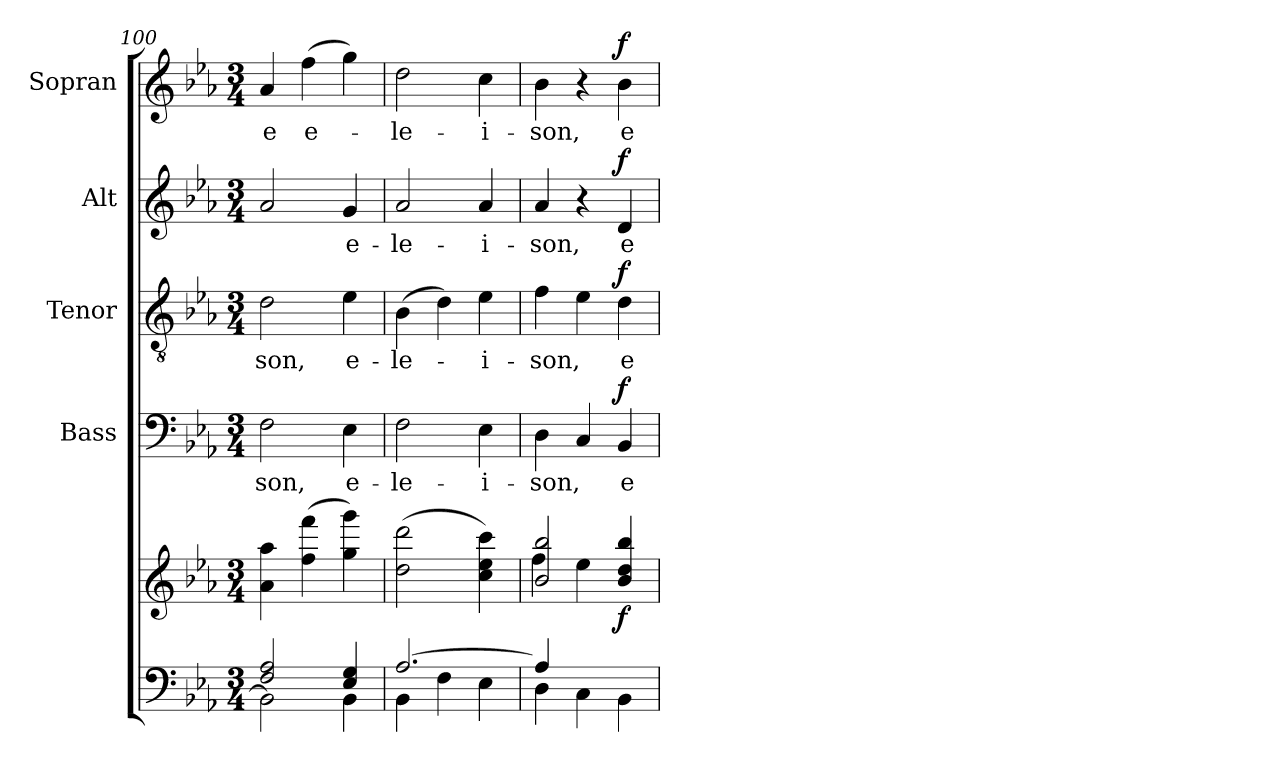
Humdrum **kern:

**kern	**kern	**dynam	**kern	**text	**dynam	**kern	**text	**dynam	**kern	**text	**dynam	**kern	**text	**dynam
*part5	*part5	*part5	*part4	*part4	*part4	*part3	*part3	*part3	*part2	*part2	*part2	*part1	*part1	*part1
*staff6	*staff5	*staff5/6	*staff4	*staff4	*staff4	*staff3	*staff3	*staff3	*staff2	*staff2	*staff2	*staff1	*staff1	*staff1
*	*	*	*I"Bass	*	*	*I"Tenor	*	*	*I"Alt	*	*	*I"Sopran	*	*
*	*	*	*I'B.	*	*	*I'T.	*	*	*I'A.	*	*	*I'S.	*	*
*clefF4	*clefG2	*	*clefF4	*	*	*clefGv2	*	*	*clefG2	*	*	*clefG2	*	*
*k[b-e-a-]	*k[b-e-a-]	*	*k[b-e-a-]	*	*	*k[b-e-a-]	*	*	*k[b-e-a-]	*	*	*k[b-e-a-]	*	*
*E-:	*E-:	*	*E-:	*	*	*E-:	*	*	*E-:	*	*	*E-:	*	*
*M3/4	*M3/4	*	*M3/4	*	*	*M3/4	*	*	*M3/4	*	*	*M3/4	*	*
=100	=100	=100	=100	=100	=100	=100	=100	=100	=100	=100	=100	=100	=100	=100
*^	*	*	*	*	*	*	*	*	*	*	*	*	*	*
!	!	!	!	!	!LO:LY:b	!	!	!LO:LY:b	!	!	!	!	!	!LO:LY:b	!
2F/ 2A-/	2BB-\]	4a-\ 4aa-\	.	2F\	-son,	.	2d\	-son,	.	2a-/	.	.	4a-/	-e	.
!	!	!	!	!	!	!	!	!	!	!	!	!	!	!LO:LY:b	!
.	.	(>4ff\ 4fff\	.	.	.	.	.	.	.	.	.	.	(>4ff\	e-	.
!	!	!	!	!	!LO:LY:b	!	!	!LO:LY:b	!	!	!LO:LY:b	!	!	!	!
4E-/ 4G/	4BB-\	4gg\ 4ggg\)	.	4E-\	e-	.	4e-\	e-	.	4g/	e-	.	4gg\)	.	.
=101	=101	=101	=101	=101	=101	=101	=101	=101	=101	=101	=101	=101	=101	=101	=101
!	!	!	!	!	!LO:LY:b	!	!	!LO:LY:b	!	!	!LO:LY:b	!	!	!LO:LY:b	!
[>2.A-/	4BB-\	(>2dd\ 2ddd\	.	2F\	-le-	.	(>4B-\	-le-	.	2a-/	-le-	.	2dd\	-le-	.
.	4F\	.	.	.	.	.	4d\)	.	.	.	.	.	.	.	.
!	!	!	!	!	!LO:LY:b	!	!	!LO:LY:b	!	!	!LO:LY:b	!	!	!LO:LY:b	!
.	4E-\	4cc\ 4ee-\ 4ccc\)	.	4E-\	-i-	.	4e-\	-i-	.	4a-/	-i-	.	4cc\	-i-	.
=102	=102	=102	=102	=102	=102	=102	=102	=102	=102	=102	=102	=102	=102	=102	=102
*	*	*^	*	*	*	*	*	*	*	*	*	*	*	*	*
!	!	!	!	!	!	!LO:LY:b	!	!	!LO:LY:b	!	!	!LO:LY:b	!	!	!LO:LY:b	!
4A-/]	4D\	2b-/ 2bb-/	4ff\	.	4D\	-son,	.	4f\	-son,	.	4a-/	-son,	.	4b-\	-son,	.
2ryy	4C\	.	4ee-\	.	4C/	.	.	4e-\	.	.	4r	.	.	4r	.	.
!	!	!	!	!LO:DY:b	!	!LO:LY:b	!LO:DY:a	!	!LO:LY:b	!LO:DY:a	!	!LO:LY:b	!LO:DY:a	!	!LO:LY:b	!LO:DY:a
.	4BB-\	4b-/ 4dd/ 4bb-/	4ryy	f	4BB-/	e-	f	4d\	e-	f	4d/	e-	f	4b-\	e-	f
*v	*v	*	*	*	*	*	*	*	*	*	*	*	*	*	*	*
*	*v	*v	*	*	*	*	*	*	*	*	*	*	*	*	*
=	=	=	=	=	=	=	=	=	=	=	=	=	=	=
*-	*-	*-	*-	*-	*-	*-	*-	*-	*-	*-	*-	*-	*-	*-
